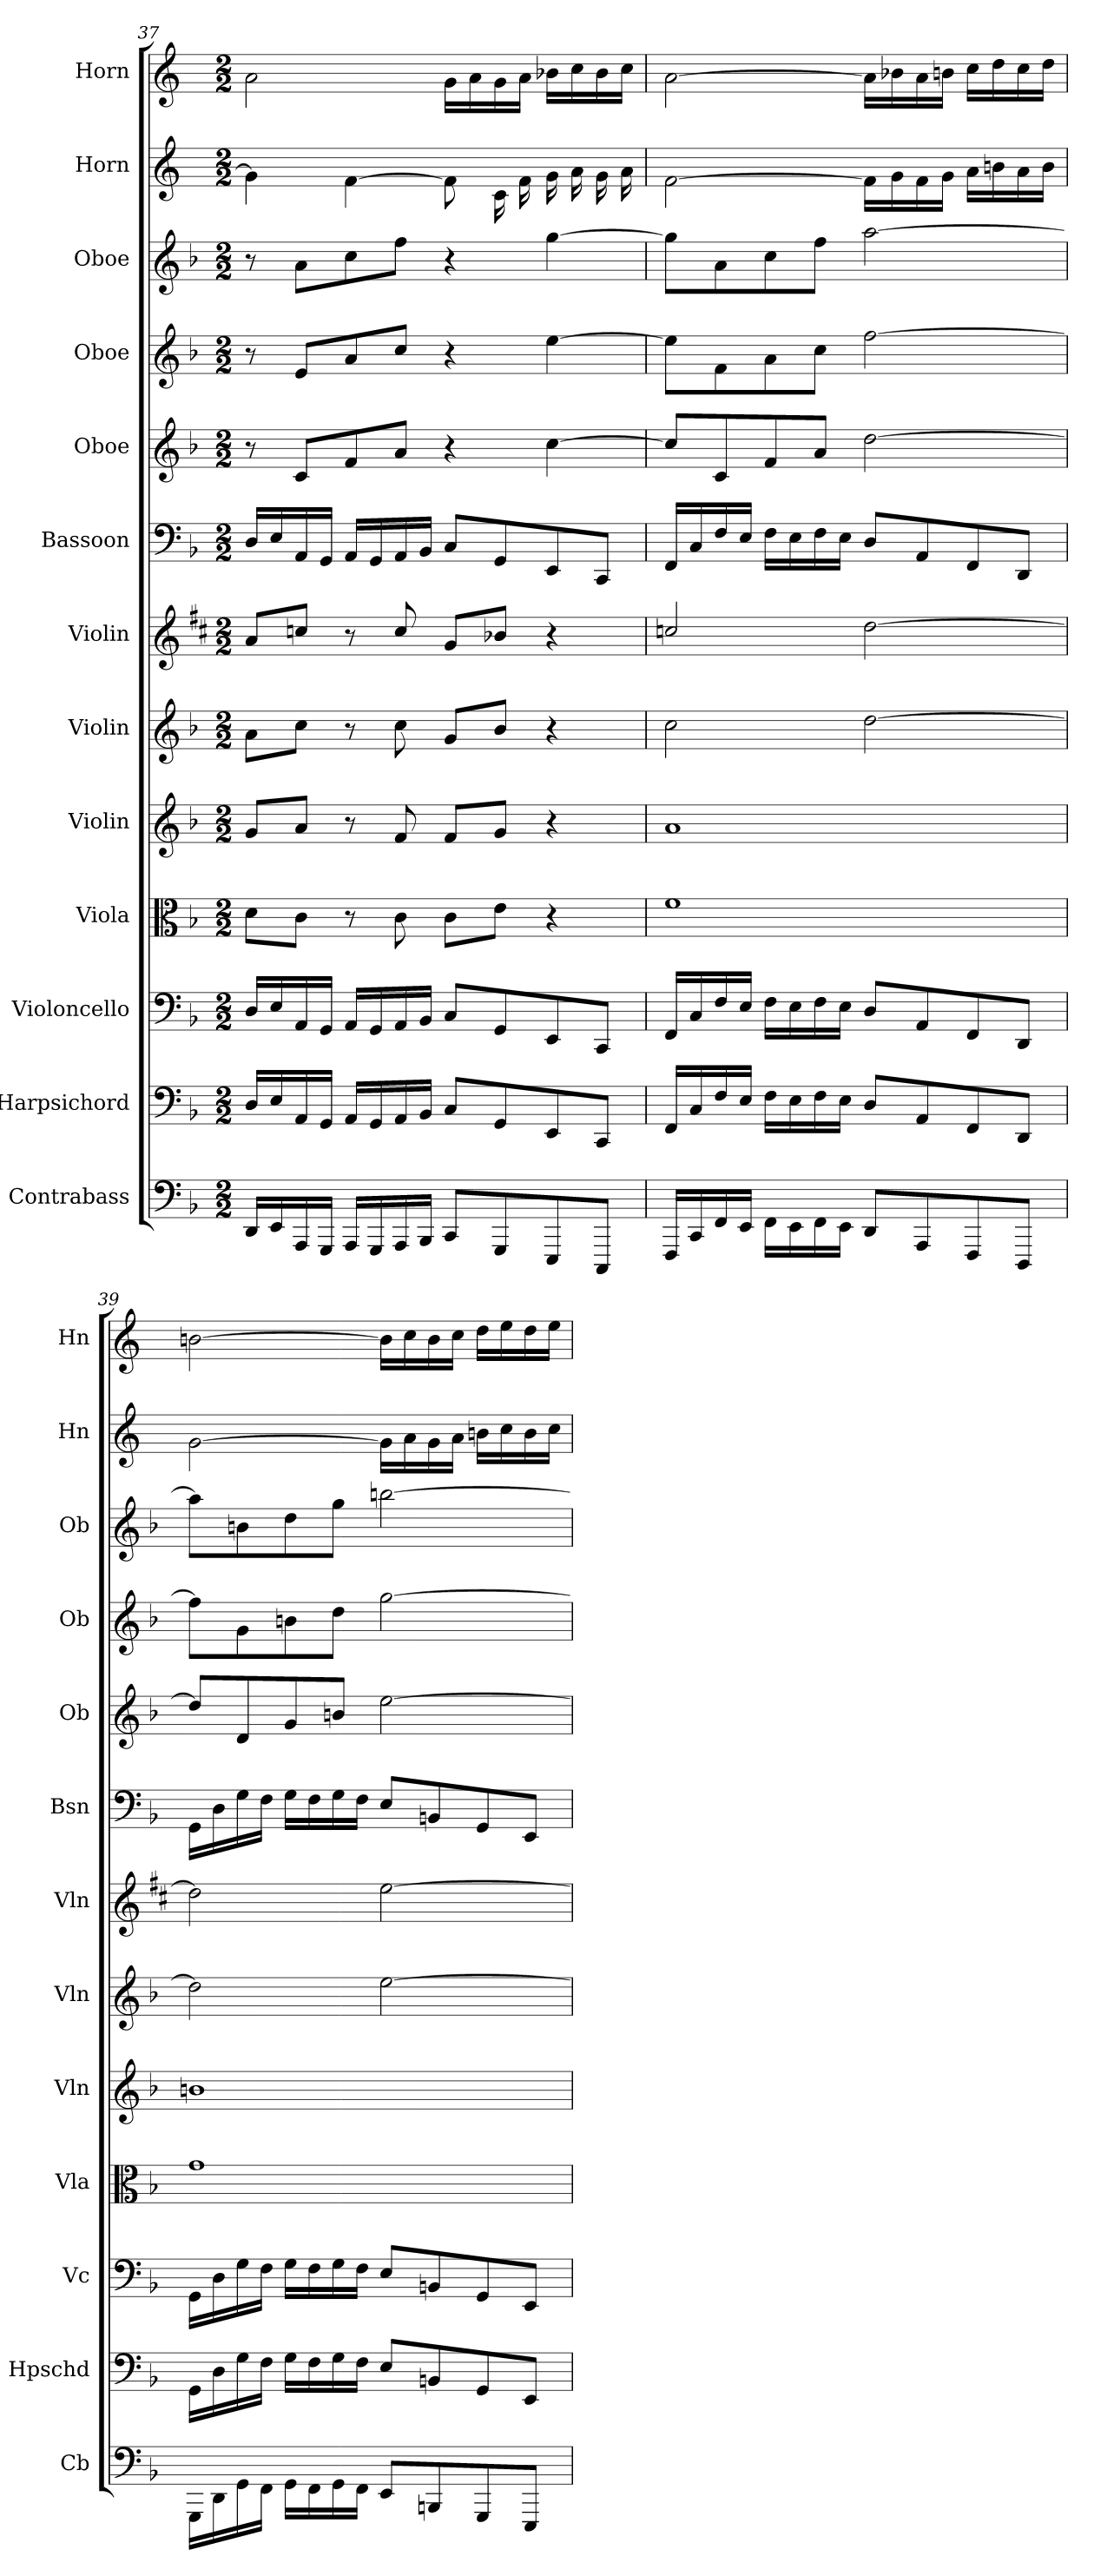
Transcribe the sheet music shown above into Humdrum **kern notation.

**kern	**kern	**kern	**kern	**kern	**kern	**kern	**kern	**kern	**kern	**kern	**kern	**kern
*part13	*part12	*part11	*part10	*part9	*part8	*part7	*part6	*part5	*part4	*part3	*part2	*part1
*staff13	*staff12	*staff11	*staff10	*staff9	*staff8	*staff7	*staff6	*staff5	*staff4	*staff3	*staff2	*staff1
*I"Contrabass	*I"Harpsichord	*I"Violoncello	*I"Viola	*I"Violin	*I"Violin	*I"Violin	*I"Bassoon	*I"Oboe	*I"Oboe	*I"Oboe	*I"Horn	*I"Horn
*I'Cb	*I'Hpschd	*I'Vc	*I'Vla	*I'Vln	*I'Vln	*I'Vln	*I'Bsn	*I'Ob	*I'Ob	*I'Ob	*I'Hn	*I'Hn
*clefF4	*clefF4	*clefF4	*clefC3	*clefG2	*clefG2	*clefG2	*clefF4	*clefG2	*clefG2	*clefG2	*clefG2	*clefG2
*ITrd7c12	*	*	*	*	*	*	*	*	*	*	*ITrd4c7	*ITrd4c7
*k[b-]	*k[b-]	*k[b-]	*k[b-]	*k[b-]	*k[b-]	*k[f#c#]	*k[b-]	*k[b-]	*k[b-]	*k[b-]	*k[b-]	*k[b-]
*F:	*F:	*F:	*F:	*F:	*F:	*D:	*F:	*F:	*F:	*F:	*F:	*F:
*M2/2	*M2/2	*M2/2	*M2/2	*M2/2	*M2/2	*M2/2	*M2/2	*M2/2	*M2/2	*M2/2	*M2/2	*M2/2
=37	=37	=37	=37	=37	=37	=37	=37	=37	=37	=37	=37	=37
16DDD/LL	16D/LL	16D/LL	8d\L	8g/L	8a\L	8a/L	16D/LL	8r	8r	8r	4c\]	2d\
16EEE/	16E/	16E/	.	.	.	.	16E/	.	.	.	.	.
16AAAA/	16AA/	16AA/	8c\J	8a/J	8cc\J	8ccn/J	16AA/	8c/L	8e/L	8a\L	.	.
16GGGG/JJ	16GG/JJ	16GG/JJ	.	.	.	.	16GG/JJ	.	.	.	.	.
16AAAA/LL	16AA/LL	16AA/LL	8r	8r	8r	8r	16AA/LL	8f/	8a/	8cc\	[4B-\	.
16GGGG/	16GG/	16GG/	.	.	.	.	16GG/	.	.	.	.	.
16AAAA/	16AA/	16AA/	8c\	8f/	8cc\	8cc/	16AA/	8a/J	8cc/J	8ff\J	.	.
16BBBB-/JJ	16BB-/JJ	16BB-/JJ	.	.	.	.	16BB-/JJ	.	.	.	.	.
8CCC/L	8C/L	8C/L	8c\L	8f/L	8g/L	8g/L	8C/L	4r	4r	4r	8B-\]	16c\LL
.	.	.	.	.	.	.	.	.	.	.	.	16d\
8GGGG/	8GG/	8GG/	8e\J	8g/J	8b-/J	8b-X/J	8GG/	.	.	.	16F\	16c\
.	.	.	.	.	.	.	.	.	.	.	16B-\	16d\JJ
8EEEE/	8EE/	8EE/	4r	4r	4r	4r	8EE/	[4cc\	[4ee\	[4gg\	16c\	16e-X\LL
.	.	.	.	.	.	.	.	.	.	.	16d\	16f\
8CCCC/J	8CC/J	8CC/J	.	.	.	.	8CC/J	.	.	.	16c\	16e-\
.	.	.	.	.	.	.	.	.	.	.	16d\	16f\JJ
=38	=38	=38	=38	=38	=38	=38	=38	=38	=38	=38	=38	=38
16FFFF/LL	16FF/LL	16FF/LL	1f\	1a/	2cc\	2ccn/	16FF/LL	8cc/L]	8ee\L]	8gg\L]	[2B-\	[2d\
16CCC/	16C/	16C/	.	.	.	.	16C/	.	.	.	.	.
16FFF/	16F/	16F/	.	.	.	.	16F/	8c/	8f\	8a\	.	.
16EEE/JJ	16E/JJ	16E/JJ	.	.	.	.	16E/JJ	.	.	.	.	.
16FFF\LL	16F\LL	16F\LL	.	.	.	.	16F\LL	8f/	8a\	8cc\	.	.
16EEE\	16E\	16E\	.	.	.	.	16E\	.	.	.	.	.
16FFF\	16F\	16F\	.	.	.	.	16F\	8a/J	8cc\J	8ff\J	.	.
16EEE\JJ	16E\JJ	16E\JJ	.	.	.	.	16E\JJ	.	.	.	.	.
8DDD/L	8D/L	8D/L	.	.	[2dd\	[2dd\	8D/L	[2dd\	[2ff\	[2aa\	16B-\LL]	16d\LL]
.	.	.	.	.	.	.	.	.	.	.	16c\	16e-X\
8AAAA/	8AA/	8AA/	.	.	.	.	8AA/	.	.	.	16B-\	16d\
.	.	.	.	.	.	.	.	.	.	.	16c\JJ	16en\JJ
8FFFF/	8FF/	8FF/	.	.	.	.	8FF/	.	.	.	16d\LL	16f\LL
.	.	.	.	.	.	.	.	.	.	.	16en\	16g\
8DDDD/J	8DD/J	8DD/J	.	.	.	.	8DD/J	.	.	.	16d\	16f\
.	.	.	.	.	.	.	.	.	.	.	16e\JJ	16g\JJ
=39	=39	=39	=39	=39	=39	=39	=39	=39	=39	=39	=39	=39
16GGGG\LL	16GG\LL	16GG\LL	1g\	1bn\	2dd\]	2dd\]	16GG\LL	8dd/L]	8ff\L]	8aa\L]	[2c\	[2en\
16DDD\	16D\	16D\	.	.	.	.	16D\	.	.	.	.	.
16GGG\	16G\	16G\	.	.	.	.	16G\	8d/	8g\	8bn\	.	.
16FFF\JJ	16F\JJ	16F\JJ	.	.	.	.	16F\JJ	.	.	.	.	.
16GGG\LL	16G\LL	16G\LL	.	.	.	.	16G\LL	8g/	8bn\	8dd\	.	.
16FFF\	16F\	16F\	.	.	.	.	16F\	.	.	.	.	.
16GGG\	16G\	16G\	.	.	.	.	16G\	8bn/J	8dd\J	8gg\J	.	.
16FFF\JJ	16F\JJ	16F\JJ	.	.	.	.	16F\JJ	.	.	.	.	.
8EEE/L	8E/L	8E/L	.	.	[2ee\	[2ee\	8E/L	[2ee\	[2gg\	[2bbn\	16c\LL]	16e\LL]
.	.	.	.	.	.	.	.	.	.	.	16d\	16f\
8BBBBn/	8BBn/	8BBn/	.	.	.	.	8BBn/	.	.	.	16c\	16e\
.	.	.	.	.	.	.	.	.	.	.	16d\JJ	16f\JJ
8GGGG/	8GG/	8GG/	.	.	.	.	8GG/	.	.	.	16en\LL	16g\LL
.	.	.	.	.	.	.	.	.	.	.	16f\	16a\
8EEEE/J	8EE/J	8EE/J	.	.	.	.	8EE/J	.	.	.	16e\	16g\
.	.	.	.	.	.	.	.	.	.	.	16f\JJ	16a\JJ
=	=	=	=	=	=	=	=	=	=	=	=	=
*-	*-	*-	*-	*-	*-	*-	*-	*-	*-	*-	*-	*-
